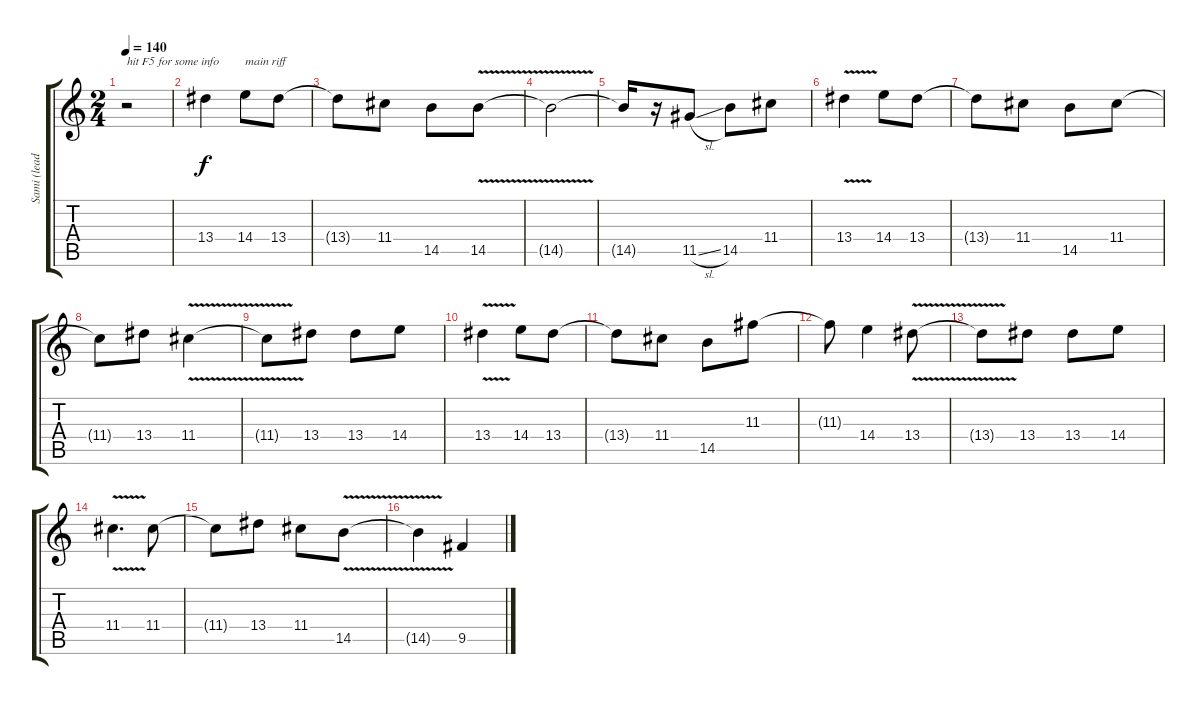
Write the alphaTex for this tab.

\track ("Sami (lead)" "Sami (lead") {instrument overdrivenguitar}
\staff {score tabs}
\tuning (E4 B3 G3 D3 A2 E2) {hide}
\ts (2 4)
\tempo 140
\clef g2
\ks c
r.2{txt "hit F5 for some info" dy f instrument overdrivenguitar} |
13.4.4 14.4.8{txt "main riff"} 13.4.8 |
13.4{t}.8 11.4.8 14.5.8 14.5{v}.8 |
14.5{t}.2 |
14.5{t}.16 r.16 11.5{sl}.8 14.5.8 11.4.8 |
13.4{v}.4 14.4.8 13.4.8 |
13.4{t}.8 11.4.8 14.5.8 11.4.8 |
11.4{t}.8 13.4.8 11.4{v}.4 |
11.4{t}.8 13.4.8 13.4.8 14.4.8 |
13.4{v}.4 14.4.8 13.4.8 |
13.4{t}.8 11.4.8 14.5.8 11.3.8 |
11.3{t}.8 14.4.4 13.4{v}.8 |
13.4{t}.8 13.4.8 13.4.8 14.4.8 |
11.4{v}.4{d} 11.4.8 |
11.4{t}.8 13.4.8 11.4.8 14.5{v}.8 |
14.5{t}.4 9.5.4
